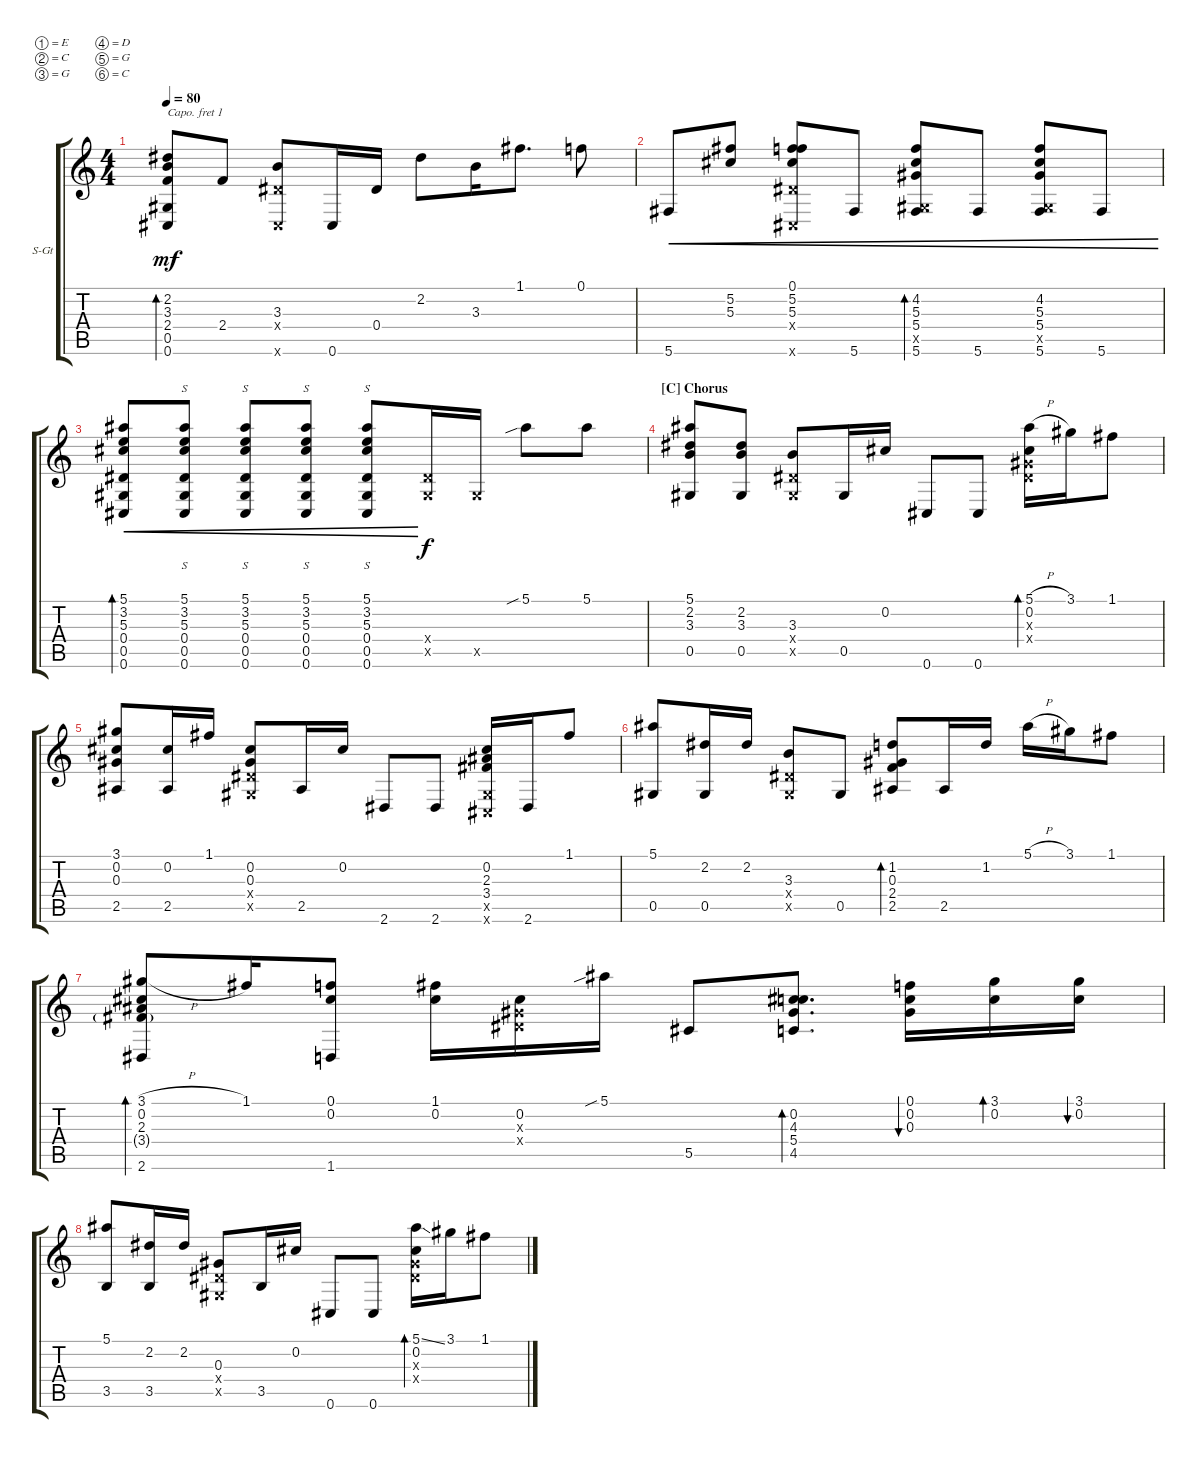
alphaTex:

\defaultSystemsLayout 4
\bracketExtendMode groupsimilarinstruments
\firstSystemTrackNameOrientation horizontal
\otherSystemsTrackNameOrientation horizontal
\track ("Steel Guitar" "S-Gt") {instrument acousticguitarsteel}
\staff {score tabs}
\capo 1
\tuning (E4 C4 G3 D3 G2 C2)
\ts (4 4)
\tempo 80
\clef g2
\ks c
(0.6 2.2 3.3 0.5 2.4).8{bd 114 dy mf} 2.4.8 (0.6{x} 0.4{x} 3.3).8 0.6.16 0.4.16 2.2.8 3.3.16 1.1.8{d} 0.1.8 |
5.6.8{cre} (5.2 5.3).8{cre} (0.6{x} 0.4{x} 5.3 5.2 0.1).8{cre} 5.6.8{cre} (4.2 5.3 5.6 5.4 0.5{x}).8{bd 114 cre} 5.6.8{cre} (5.6 4.2 5.3 5.4 0.5{x}).8{cre} 5.6.8{cre} |
(0.6 0.5 0.4 5.1 5.3 3.2).8{bd 30 cre} (0.6 0.5 0.4 5.1 5.3 3.2).8{s cre} (0.6 0.5 0.4 5.1 5.3 3.2).8{s cre} (0.6 0.5 0.4 5.1 5.3 3.2).8{s cre} (0.6 0.5 0.4 5.1 5.3 3.2).8{s cre} (0.5{x} 0.4{x}).16{dy f} 0.5{x}.16 5.1{sib}.8 5.1.8 |
\section ("C" "Chorus")
(5.1 0.5 2.2 3.3).8 (2.2 3.3 0.5).8 (0.4{x} 3.3 0.5{x}).8 0.5.16 0.2.16 0.6.8 0.6.8 (5.1{h} 0.2 0.3{x} 0.4{x}).16{bd 30} 3.1.16 1.1.8 |
(3.1 0.2 0.3 2.5).8 (2.5 0.2).16 1.1.16 (0.5{x} 0.4{x} 0.3 0.2).8 2.5.16 0.2.16 2.6.8 2.6.8 (0.5{x} 3.4 0.6{x} 2.3 0.2).16 2.6.16 1.1.8 |
(5.1 0.5).8 (2.2 0.5).16 2.2.16 (0.5{x} 0.4{x} 3.3).8 0.5.8 (2.5 2.4 0.3 1.2).8{bd 114} 2.5.16 1.2.16 5.1{h}.16 3.1.16 1.1.8 |
(3.1{h} 0.2 2.3 2.6 3.4{g}).8{bd 114} 1.1.16 (1.6 0.2 0.1).8 (1.1 0.2).16 (0.4{x} 0.3{x} 0.2).16 5.1{sib}.16 5.5.8 (4.5 5.4 4.3 0.2).8{d bd 113} (0.2 0.3 0.1).16{bu 30} (3.1 0.2).16{bd 30} (0.2 3.1).16{bu 30} |
(5.1 3.5).8 (2.2 3.5).16 2.2.16 (0.4{x} 0.3 0.5{x}).8 3.5.16 0.2.16 0.6.8 0.6.8 (5.1{ss} 0.2 0.3{x} 0.4{x}).16{bd 30} 3.1.16 1.1.8
